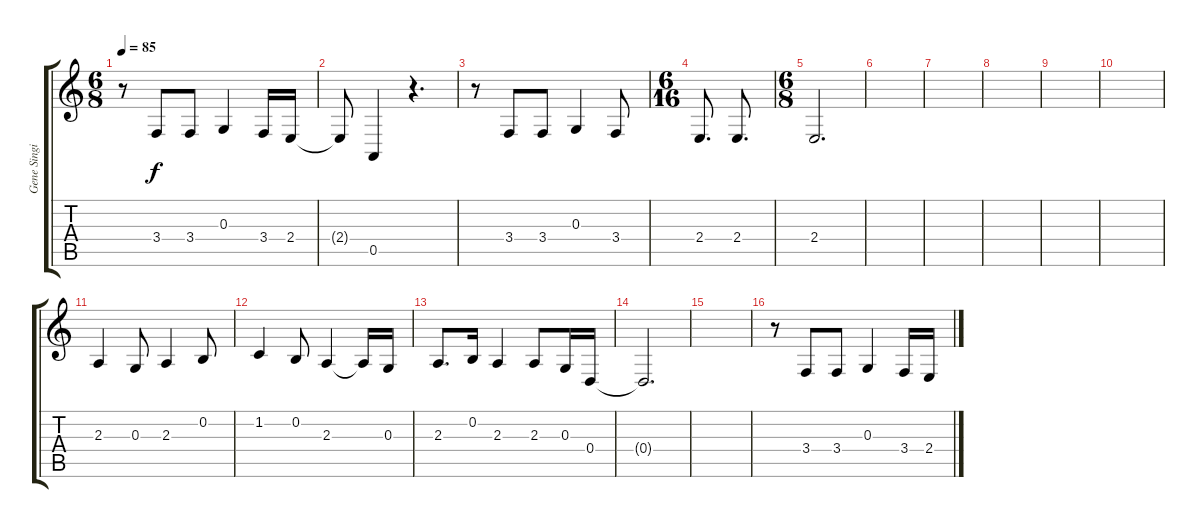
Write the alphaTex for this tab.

\track ("Gene Singing" "Gene Singi") {instrument englishhorn}
\staff {score tabs}
\tuning (E4 B3 G3 D3 A2 E2) {hide}
\ts (6 8)
\tempo 85
\clef g2
\ks c
r.8{dy f} 3.4.8 3.4.8 0.3.4 3.4.16 2.4.16 |
2.4{t}.8 0.5.4 r.4{d} |
r.8 3.4.8 3.4.8 0.3.4 3.4.8 |
\ts (6 16)
2.4.8{d} 2.4.8{d} |
\ts (6 8)
2.4.2{d} |
|
|
|
|
|
2.3.4 0.3.8 2.3.4 0.2.8 |
1.2.4 0.2.8 2.3.4 2.3{t}.16 0.3.16 |
2.3.8{d} 0.2.16 2.3.4 2.3.8 0.3.16 0.4.16 |
0.4{t}.2{d} |
|
r.8 3.4.8 3.4.8 0.3.4 3.4.16 2.4.16
